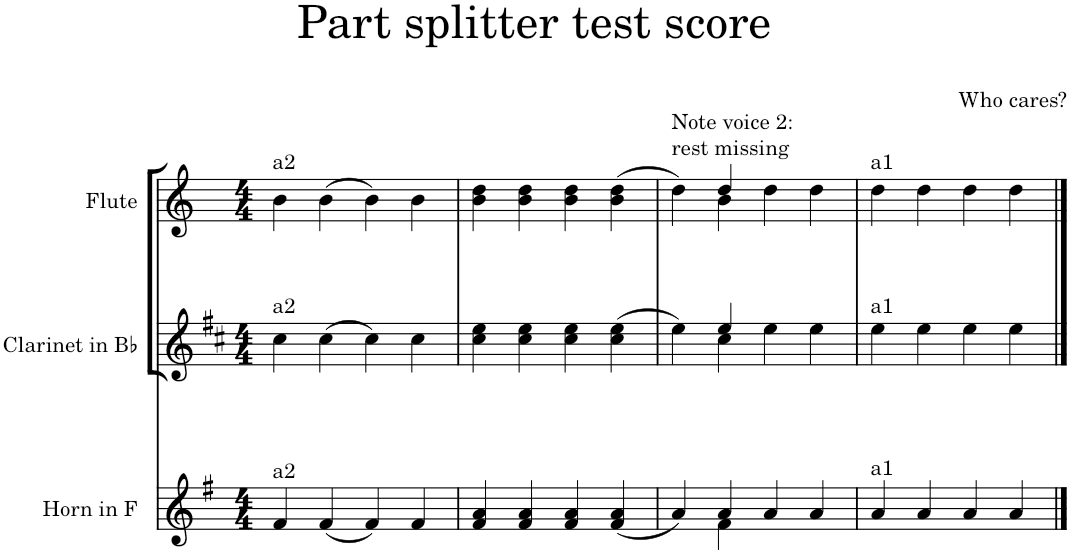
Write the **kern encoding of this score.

**kern	**kern	**kern
*part3	*part2	*part1
*staff3	*staff2	*staff1
*I"Horn in F	*I"Clarinet in Bb	*I"Flute
*I'Hn. in F	*I'Cl. in Bb	*I'Fl.
*clefG2	*clefG2	*clefG2
*Trd4c7	*Trd1c2	*
*k[f#]	*k[f#c#]	*k[]
*M4/4	*M4/4	*M4/4
=1	=1	=1
!	!	!LO:TX:a:t=a2
!	!LO:TX:a:t=a2	!
!LO:TX:a:t=a2	!	!
4f#/	4cc#\	4b\
(4f#/	(4cc#\	(4b\
4f#/)	4cc#\)	4b\)
4f#/	4cc#\	4b\
=2	=2	=2
4f#/ 4a/	4cc#\ 4ee\	4b\ 4dd\
4f#/ 4a/	4cc#\ 4ee\	4b\ 4dd\
4f#/ 4a/	4cc#\ 4ee\	4b\ 4dd\
(4f#/ 4a/	(4cc#\ 4ee\	(4b\ 4dd\
=3	=3	=3
*^	*^	*^
!	!	!	!	!LO:TX:a:t=Note voice 2&colon;	!
!	!	!	!	!LO:TX:a:t=rest missing	!
4a/)	4ryy	4ee\)	4ryy	4dd\)	4ryy
4a/	4f#\	4ee/	4cc#\	4dd/	4b\
4a/	2ryy	4ee\	2ryy	4dd\	2ryy
4a/	.	4ee\	.	4dd\	.
*v	*v	*	*	*v	*v
*	*v	*v	*
=4	=4	=4
!	!	!LO:TX:a:t=a1
!	!LO:TX:a:t=a1	!
!LO:TX:a:t=a1	!	!
4a/	4ee\	4dd\
4a/	4ee\	4dd\
4a/	4ee\	4dd\
4a/	4ee\	4dd\
==	==	==
*-	*-	*-
